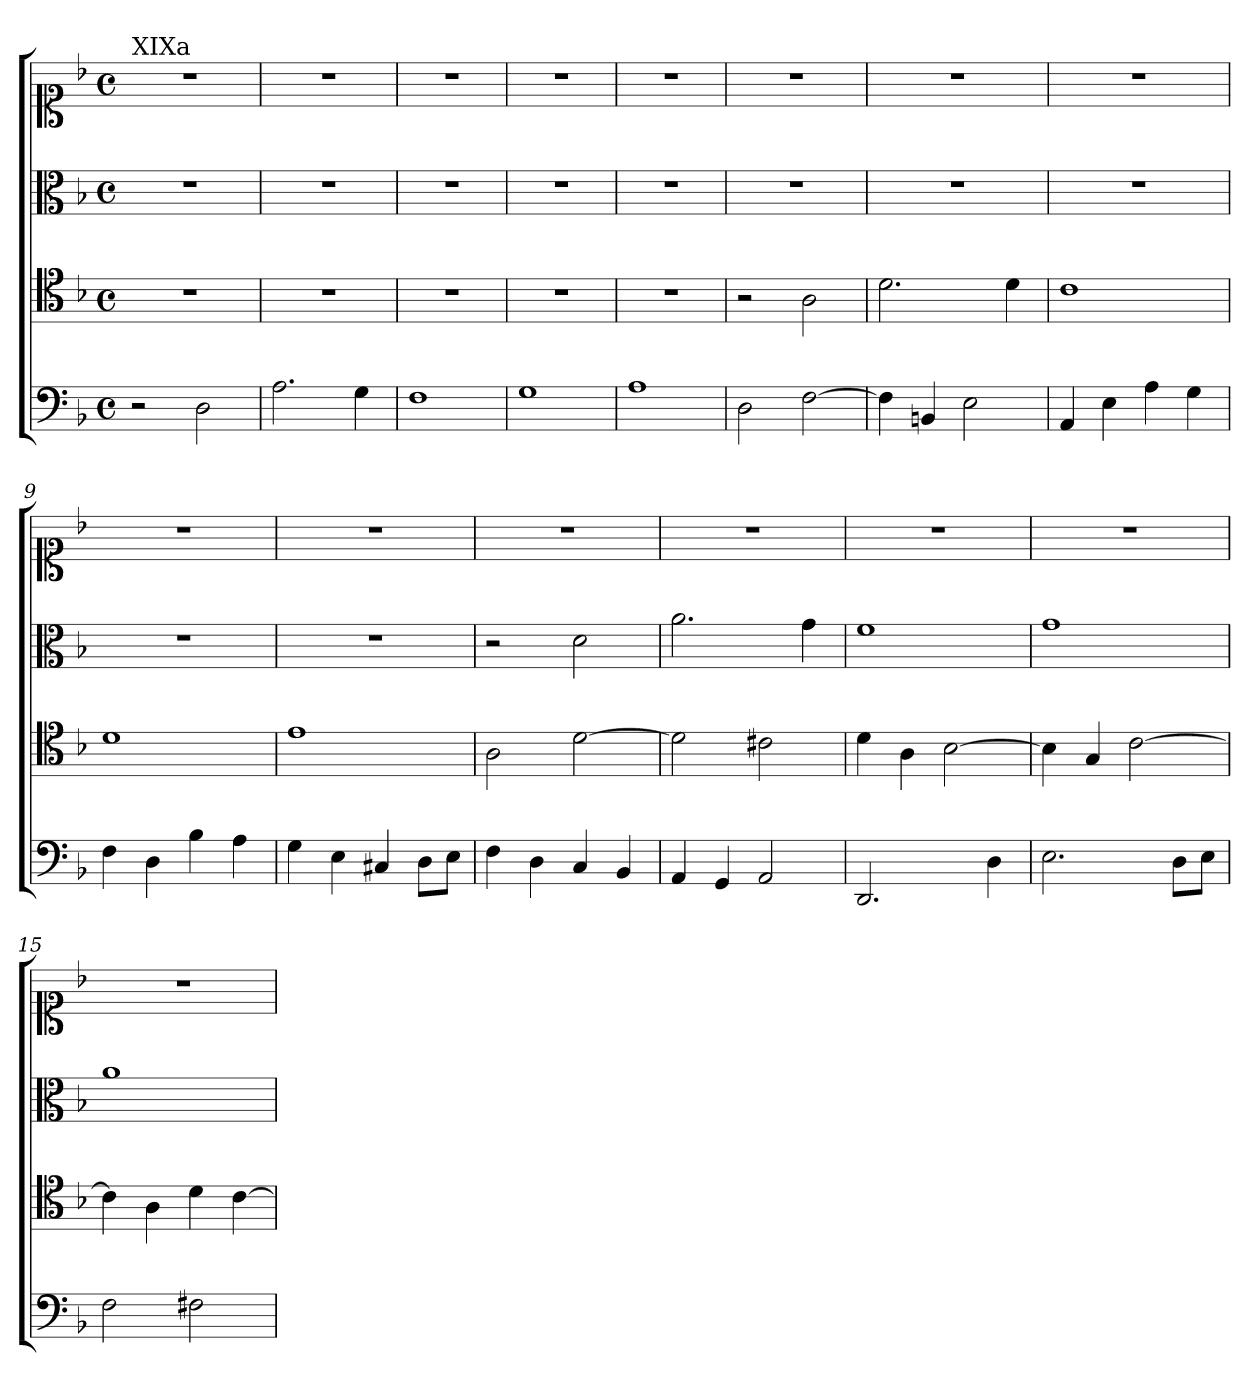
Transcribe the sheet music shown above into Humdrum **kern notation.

**kern	**kern	**kern	**kern
*part4	*part3	*part2	*part1
*staff4	*staff3	*staff2	*staff1
*clefF4	*clefC4	*clefC3	*clefC1
*k[b-]	*k[b-]	*k[b-]	*k[b-]
*M4/4	*M4/4	*M4/4	*M4/4
*met(c)	*met(c)	*met(c)	*met(c)
*MM208	*MM208	*MM208	*MM208
=1	=1	=1	=1
!	!	!	!LO:TX:a:t=XIXa
2r	1r	1r	1r
2D	.	.	.
=2	=2	=2	=2
2.A	1r	1r	1r
4G	.	.	.
=3	=3	=3	=3
1F	1r	1r	1r
=4	=4	=4	=4
1G	1r	1r	1r
=5	=5	=5	=5
1A	1r	1r	1r
=6	=6	=6	=6
2D	2r	1r	1r
[2F	2A	.	.
=7	=7	=7	=7
4F]	2.d	1r	1r
4BBn	.	.	.
2E	.	.	.
.	4d	.	.
=8	=8	=8	=8
4AA	1c	1r	1r
4E	.	.	.
4A	.	.	.
4G	.	.	.
=9	=9	=9	=9
4F	1d	1r	1r
4D	.	.	.
4B-	.	.	.
4A	.	.	.
=10	=10	=10	=10
4G	1e	1r	1r
4E	.	.	.
4C#X	.	.	.
8DL	.	.	.
8EJ	.	.	.
=11	=11	=11	=11
4F	2A	2r	1r
4D	.	.	.
4C	[2d	2d	.
4BB-	.	.	.
=12	=12	=12	=12
4AA	2d]	2.a	1r
4GG	.	.	.
2AA	2c#X	.	.
.	.	4g	.
=13	=13	=13	=13
2.DD	4d	1f	1r
.	4A	.	.
.	[2B-	.	.
4D	.	.	.
=14	=14	=14	=14
2.E	4B-]	1g	1r
.	4G	.	.
.	[2c	.	.
8DL	.	.	.
8EJ	.	.	.
=15	=15	=15	=15
2F	4c]	1a	1r
.	4A	.	.
2F#X	4d	.	.
.	[4c	.	.
=	=	=	=
*-	*-	*-	*-
